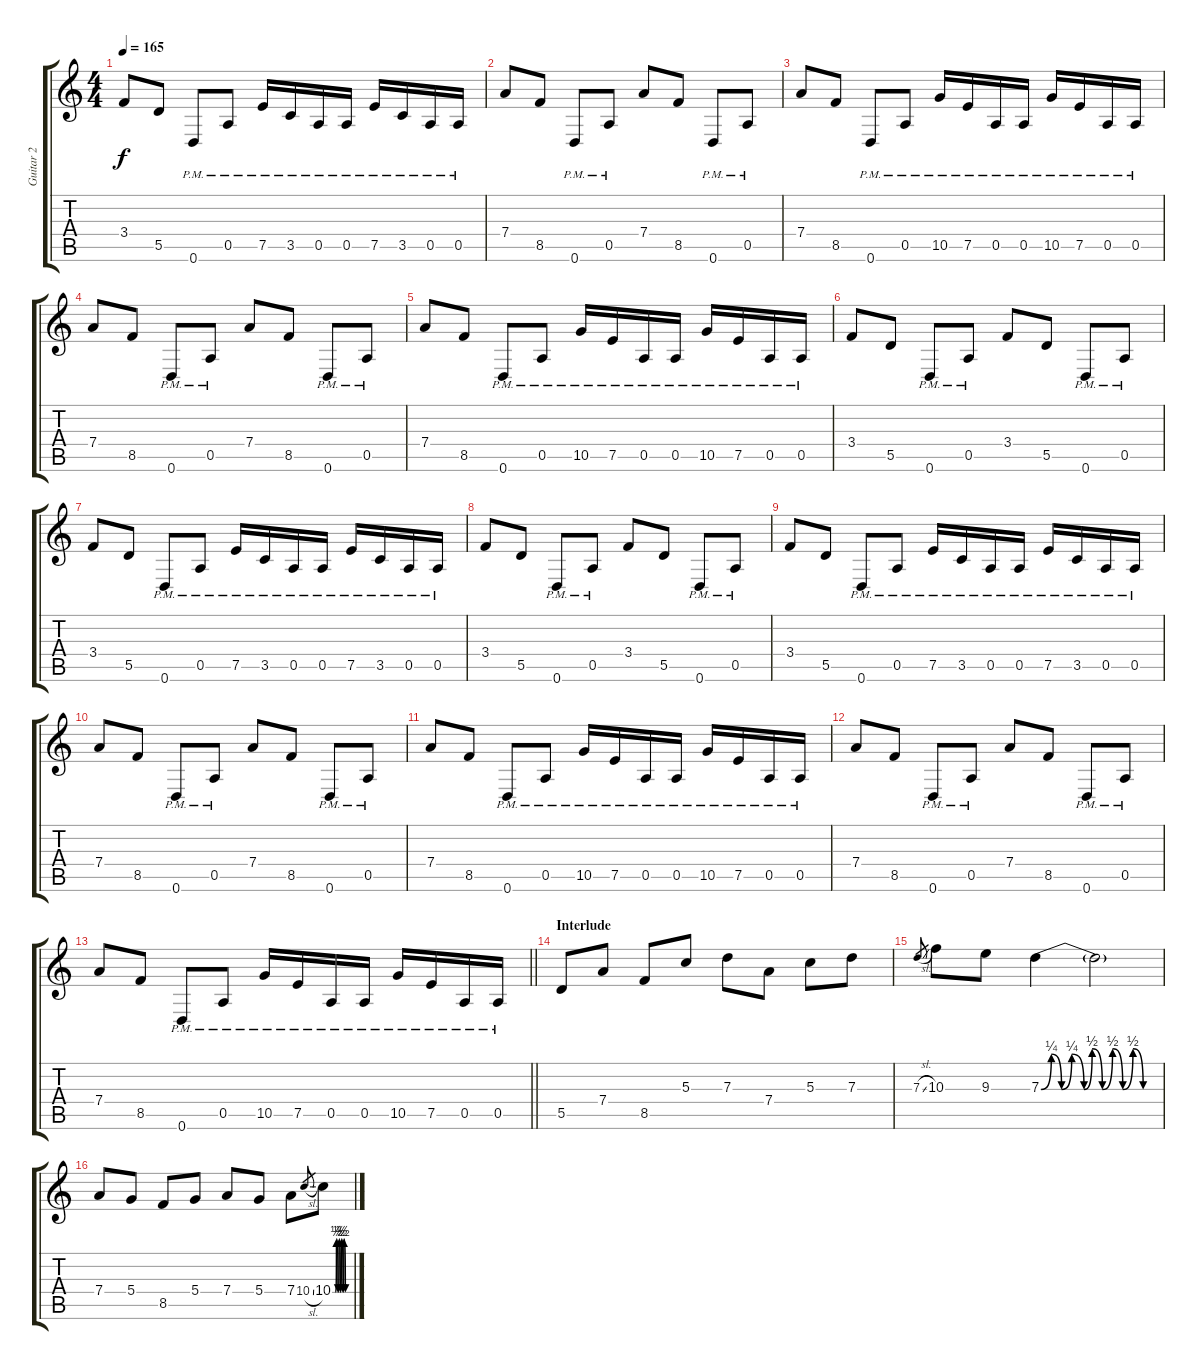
\track ("Guitar 2" "Guitar 2") {instrument distortionguitar}
\staff {score tabs}
\tuning (E4 B3 G3 D3 A2 D2) {hide}
\ts (4 4)
\tempo 165
\clef g2
\ks c
3.4.8{dy f} 5.5.8 0.6{pm}.8 0.5{pm}.8 7.5{pm}.16 3.5{pm}.16 0.5{pm}.16 0.5{pm}.16 7.5{pm}.16 3.5{pm}.16 0.5{pm}.16 0.5{pm}.16 |
7.4.8 8.5.8 0.6{pm}.8 0.5{pm}.8 7.4.8 8.5.8 0.6{pm}.8 0.5{pm}.8 |
7.4.8 8.5.8 0.6{pm}.8 0.5{pm}.8 10.5{pm}.16 7.5{pm}.16 0.5{pm}.16 0.5{pm}.16 10.5{pm}.16 7.5{pm}.16 0.5{pm}.16 0.5{pm}.16 |
7.4.8 8.5.8 0.6{pm}.8 0.5{pm}.8 7.4.8 8.5.8 0.6{pm}.8 0.5{pm}.8 |
7.4.8 8.5.8 0.6{pm}.8 0.5{pm}.8 10.5{pm}.16 7.5{pm}.16 0.5{pm}.16 0.5{pm}.16 10.5{pm}.16 7.5{pm}.16 0.5{pm}.16 0.5{pm}.16 |
3.4.8{volume 12 balance 13} 5.5.8 0.6{pm}.8 0.5{pm}.8 3.4.8 5.5.8 0.6{pm}.8 0.5{pm}.8 |
3.4.8 5.5.8 0.6{pm}.8 0.5{pm}.8 7.5{pm}.16 3.5{pm}.16 0.5{pm}.16 0.5{pm}.16 7.5{pm}.16 3.5{pm}.16 0.5{pm}.16 0.5{pm}.16 |
3.4.8 5.5.8 0.6{pm}.8 0.5{pm}.8 3.4.8 5.5.8 0.6{pm}.8 0.5{pm}.8 |
3.4.8 5.5.8 0.6{pm}.8 0.5{pm}.8 7.5{pm}.16 3.5{pm}.16 0.5{pm}.16 0.5{pm}.16 7.5{pm}.16 3.5{pm}.16 0.5{pm}.16 0.5{pm}.16 |
7.4.8 8.5.8 0.6{pm}.8 0.5{pm}.8 7.4.8 8.5.8 0.6{pm}.8 0.5{pm}.8 |
7.4.8 8.5.8 0.6{pm}.8 0.5{pm}.8 10.5{pm}.16 7.5{pm}.16 0.5{pm}.16 0.5{pm}.16 10.5{pm}.16 7.5{pm}.16 0.5{pm}.16 0.5{pm}.16 |
7.4.8 8.5.8 0.6{pm}.8 0.5{pm}.8 7.4.8 8.5.8 0.6{pm}.8 0.5{pm}.8 |
\barLineRight lightlight
7.4.8 8.5.8 0.6{pm}.8 0.5{pm}.8 10.5{pm}.16 7.5{pm}.16 0.5{pm}.16 0.5{pm}.16 10.5{pm}.16 7.5{pm}.16 0.5{pm}.16 0.5{pm}.16 |
\section ("" "Interlude")
5.5.8{volume 13 balance 8} 7.4.8 8.5.8 5.3.8 7.3.8 7.4.8 5.3.8 7.3.8 |
7.3{sl}.8{gr} 10.3.8 9.3.8 7.3{be (custom 0 0 5 1 10 0 15 1 21 0 25 2 30 0 35 2 40 0 45 2 50 0 60 0)}.4 7.3{t}.2 |
7.4.8 5.4.8 8.5.8 5.4.8 7.4.8 5.4.8 7.4.8 10.4{sl}.8{gr} 10.4{be (custom 0 0 10 0 13 2 18 0 22 2 26 0 30 2 35 0 38 2 43 0 51 0 60 0)}.8
